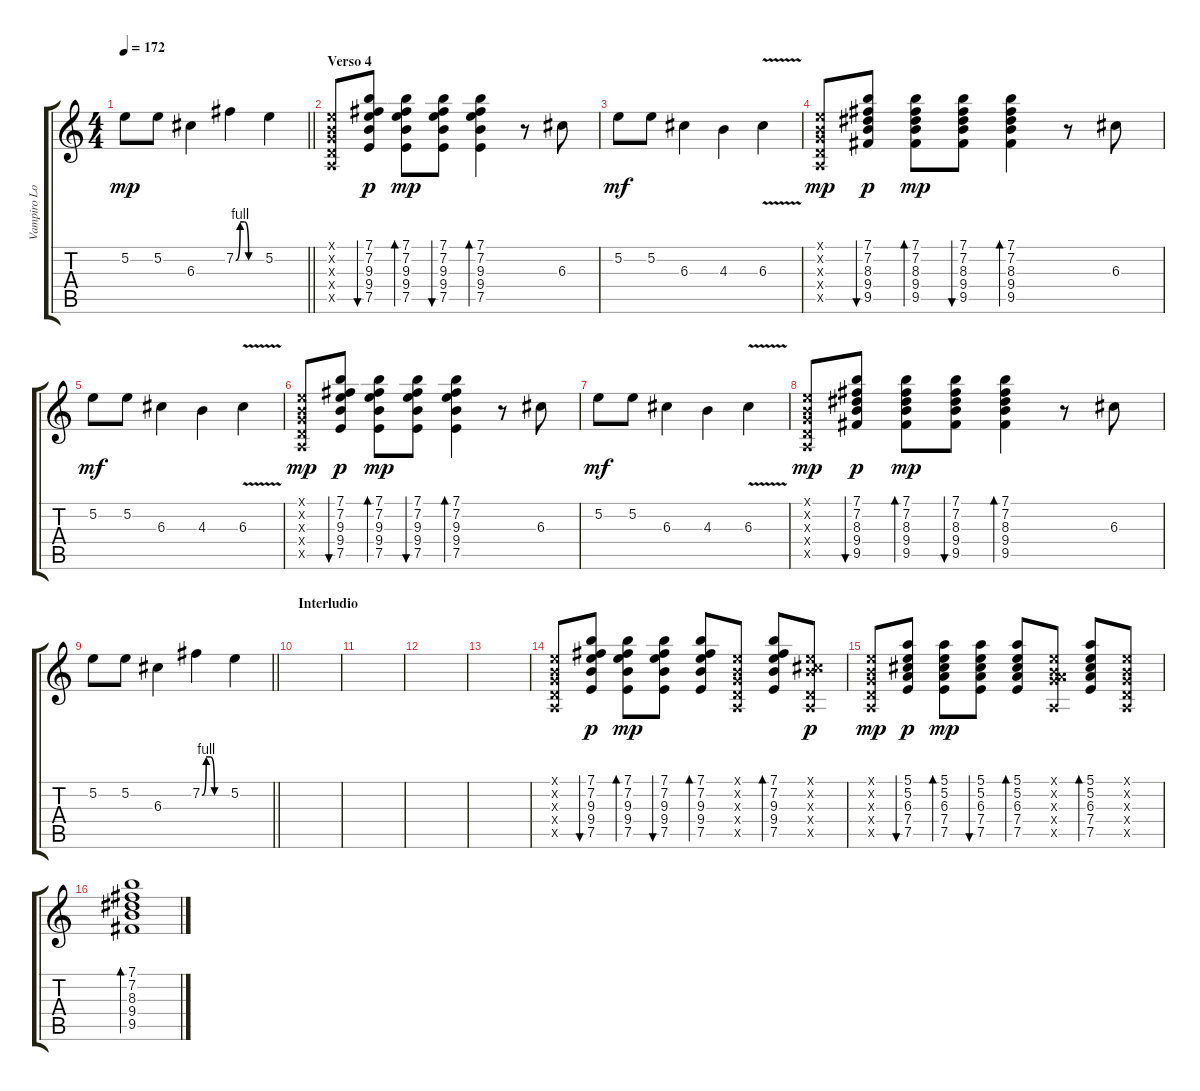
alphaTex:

\track ("Vampiro Lopez" "Vampiro Lo") {instrument acousticguitarsteel}
\staff {score tabs}
\tuning (E4 B3 G3 D3 A2 E2) {hide}
\ts (4 4)
\tempo 172
\clef g2
\barLineRight lightlight
\ks c
5.2.8{dy mp} 5.2.8 6.3.4 7.2{be (custom 0 0 10 4 20 4 30 0 60 0)}.4 5.2.4 |
\section ("" "Verso 4")
(0.1{x} 0.2{x} 0.3{x} 0.4{x} 0.5{x}).8 (7.1 7.2 9.3 9.4 7.5).8{bu 60 dy p} (7.1 7.2 9.3 9.4 7.5).8{bd 60 dy mp} (7.1 7.2 9.3 9.4 7.5).8{bu 60} (7.1 7.2 9.3 9.4 7.5).4{bd 60} r.8 6.3.8 |
5.2.8{dy mf} 5.2.8 6.3.4 4.3.4 6.3{v}.4 |
(0.1{x} 0.2{x} 0.3{x} 0.4{x} 0.5{x}).8{dy mp} (7.1 7.2 8.3 9.4 9.5).8{bu 60 dy p} (7.1 7.2 8.3 9.4 9.5).8{bd 60 dy mp} (7.1 7.2 8.3 9.4 9.5).8{bu 60} (7.1 7.2 8.3 9.4 9.5).4{bd 60} r.8 6.3.8 |
5.2.8{dy mf} 5.2.8 6.3.4 4.3.4 6.3{v}.4 |
(0.1{x} 0.2{x} 0.3{x} 0.4{x} 0.5{x}).8{dy mp} (7.1 7.2 9.3 9.4 7.5).8{bu 60 dy p} (7.1 7.2 9.3 9.4 7.5).8{bd 60 dy mp} (7.1 7.2 9.3 9.4 7.5).8{bu 60} (7.1 7.2 9.3 9.4 7.5).4{bd 60} r.8 6.3.8 |
5.2.8{dy mf} 5.2.8 6.3.4 4.3.4 6.3{v}.4 |
(0.1{x} 0.2{x} 0.3{x} 0.4{x} 0.5{x}).8{dy mp} (7.1 7.2 8.3 9.4 9.5).8{bu 60 dy p} (7.1 7.2 8.3 9.4 9.5).8{bd 60 dy mp} (7.1 7.2 8.3 9.4 9.5).8{bu 60} (7.1 7.2 8.3 9.4 9.5).4{bd 60} r.8 6.3.8 |
\barLineRight lightlight
5.2.8 5.2.8 6.3.4 7.2{be (custom 0 0 10 4 20 4 30 0 60 0)}.4 5.2.4 |
\section ("" "Interludio")
|
|
|
|
(0.1{x} 0.2{x} 0.3{x} 0.4{x} 0.5{x}).8 (7.1 7.2 9.3 9.4 7.5).8{bu 60 dy p} (7.1 7.2 9.3 9.4 7.5).8{bd 60 dy mp} (7.1 7.2 9.3 9.4 7.5).8{bu 60} (7.1 7.2 9.3 9.4 7.5).8{bd 60} (0.1{x} 0.2{x} 0.3{x} 0.4{x} 0.5{x}).8 (7.1 7.2 9.3 9.4 7.5).8{bd 60} (0.1{x} 0.2{x} 6.3{x} 0.4{x} 0.5{x}).8{dy p} |
(0.1{x} 0.2{x} 0.3{x} 0.4{x} 0.5{x}).8{dy mp} (5.1 5.2 6.3 7.4 7.5).8{bu 60 dy p} (5.1 5.2 6.3 7.4 7.5).8{bd 60 dy mp} (5.1 5.2 6.3 7.4 7.5).8{bu 60} (5.1 5.2 6.3 7.4 7.5).8{bd 60} (0.1{x} 0.2{x} 0.3{x} 7.4{x} 0.5{x}).8 (5.1 5.2 6.3 7.4 7.5).8{bd 60} (0.1{x} 0.2{x} 0.3{x} 0.4{x} 0.5{x}).8 |
(7.1 7.2 8.3 9.4 9.5).1{bd 120}
